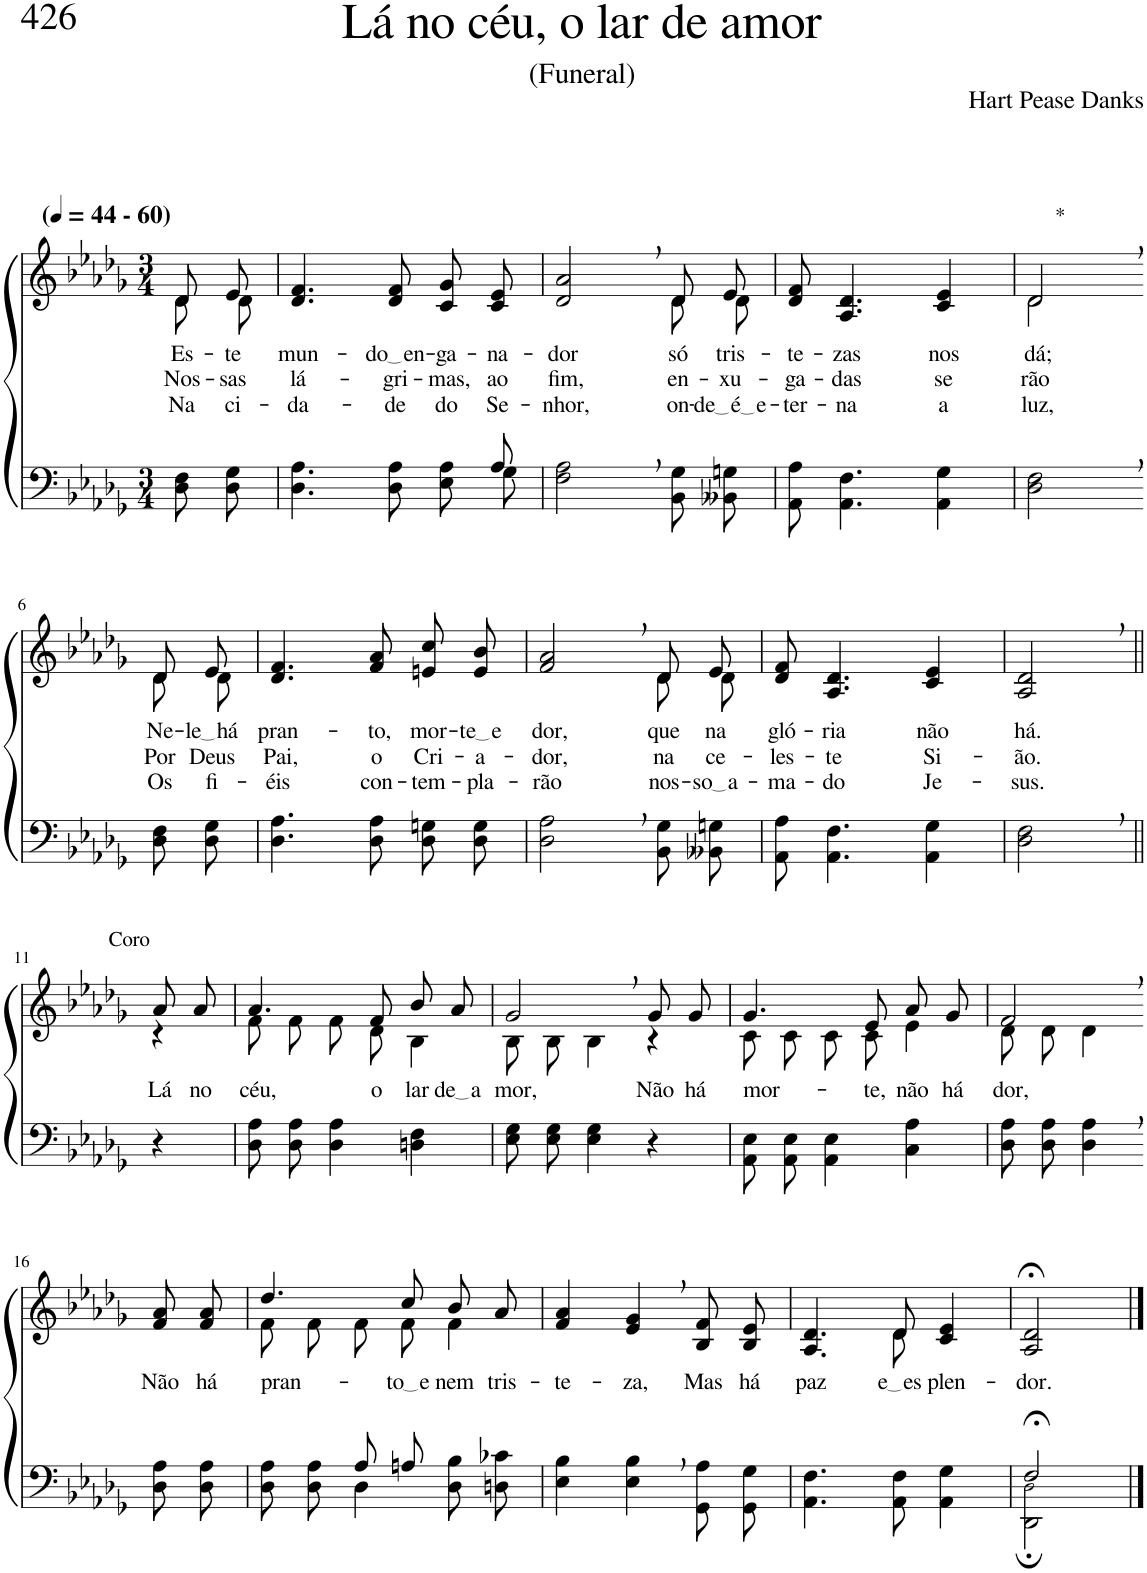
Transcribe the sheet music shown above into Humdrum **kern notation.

**kern	**kern	**text	**text	**text
*part2	*part1	*part1	*part1	*part1
*staff2	*staff1	*staff1	*staff1	*staff1
*I"Parte III e IV	*I"Parte I e II	*	*	*
*clefF4	*clefG2	*	*	*
*Trd-1c-2	*Trd-1c-2	*	*	*
*k[b-e-a-d-g-]	*k[b-e-a-d-g-]	*	*	*
*M3/4	*M3/4	*	*	*
*MM44	*MM44	*	*	*
=1	=1	=1	=1	=1
*	*^	*	*	*
!	!LO:TX:a:B:t=(	!	!	!	!
!	!LO:TX:a:B:t=- 60)	!	!	!	!
!	!	!	!LO:LY:b	!LO:LY:b	!LO:LY:b
8D-\ 8F\L	8d-/L	8d-\L	Es-	Nos-	Na
!	!	!	!LO:LY:b	!LO:LY:b	!LO:LY:b
8D-\ 8G-\J	8e-/J	8d-\J	-te	-sas	ci-
=2	=2	=2	=2	=2	=2
*^	*	*	*	*	*
!	!	!	!	!LO:LY:b	!LO:LY:b	!LO:LY:b
*	*	*v	*v	*	*	*
2ryy	4.D-\ 4.A-\	4.d-/ 4.f/	mun-	lá-	-da-
!	!	!	!LO:LY:b	!LO:LY:b	!LO:LY:b
.	8D-\ 8A-\	8d-/ 8f/	do en	-gri-	-de
!	!	!	!LO:LY:b	!LO:LY:b	!LO:LY:b
8ryy	8E-\ 8A-\L	8c/ 8g-/L	-ga-	-mas,	do
!	!	!	!LO:LY:b	!LO:LY:b	!LO:LY:b
8A-/	8G-\J	8c/ 8e-/J	-na-	ao	Se-
=3	=3	=3	=3	=3	=3
!	!	!	!LO:LY:b	!LO:LY:b	!LO:LY:b
*v	*v	*^	*	*	*
2F\, 2A-\,	2d-/, 2a-/,	2ryy	-dor	fim,	-nhor,
!	!	!	!LO:LY:b	!LO:LY:b	!LO:LY:b
8BB-\ 8G-\L	8d-/L	8d-\L	só	en-	on-
!	!	!	!LO:LY:b	!LO:LY:b	!LO:LY:b
8BB--X\ 8Gn\J	8e-/J	8d-\J	tris-	-xu-	de é e
=4	=4	=4	=4	=4	=4
!	!	!	!LO:LY:b	!LO:LY:b	!LO:LY:b
*	*v	*v	*	*	*
8AA-\ 8A-\	8d-/ 8f/	-te-	-ga-	-ter-
!	!	!LO:LY:b	!LO:LY:b	!LO:LY:b
4.AA-\ 4.F\	4.A-/ 4.d-/	-zas	-das	-na
!	!	!LO:LY:b	!LO:LY:b	!LO:LY:b
4AA-\ 4G-\	4c/ 4e-/	nos	se-	a
=5	=5	=5	=5	=5
!	!LO:TX:a:t=*	!	!	!
!	!	!LO:LY:b	!	!
*	*^	*	*	*
!	!	!	!	!LO:LY:b	!LO:LY:b
2D-\, 2F\,	2d-,/	2d-\	.	-rão	luz,
!!LO:LB:g=z	!!
=6-	=6-	=6-	=6-	=6-	=6-
!	!	!	!LO:LY:b	!LO:LY:b	!LO:LY:b
8D-\ 8F\L	8d-/L	8d-\L	Ne-	Por	Os
!	!	!	!LO:LY:b	!LO:LY:b	!LO:LY:b
8D-\ 8G-\J	8e-/J	8d-\J	le há	Deus	fi-
=7	=7	=7	=7	=7	=7
!	!	!	!LO:LY:b	!LO:LY:b	!LO:LY:b
*	*v	*v	*	*	*
4.D-\ 4.A-\	4.d-/ 4.f/	pran-	Pai,	-éis
!	!	!LO:LY:b	!LO:LY:b	!LO:LY:b
8D-\ 8A-\	8f/ 8a-/	-to,	o	con-
!	!	!LO:LY:b	!LO:LY:b	!LO:LY:b
8D-\ 8Gn\L	8en/ 8cc/L	mor-	Cri-	-tem-
!	!	!LO:LY:b	!LO:LY:b	!LO:LY:b
8D-\ 8G\J	8e/ 8b-/J	te e	-a-	-pla-
=8	=8	=8	=8	=8
!	!	!LO:LY:b	!LO:LY:b	!LO:LY:b
*	*^	*	*	*
2D-\, 2A-\,	2f/, 2a-/,	2ryy	dor,	-dor,	-rão
!	!	!	!LO:LY:b	!LO:LY:b	!LO:LY:b
8BB-\ 8G-\L	8d-/L	8d-\L	que	na	nos-
!	!	!	!LO:LY:b	!LO:LY:b	!LO:LY:b
8BB--X\ 8Gn\J	8e-/J	8d-\J	na	ce-	so a
=9	=9	=9	=9	=9	=9
!	!	!	!LO:LY:b	!LO:LY:b	!LO:LY:b
*	*v	*v	*	*	*
8AA-\ 8A-\	8d-/ 8f/	gló-	-les-	-ma-
!	!	!LO:LY:b	!LO:LY:b	!LO:LY:b
4.AA-\ 4.F\	4.A-/ 4.d-/	-ria	-te	-do
!	!	!LO:LY:b	!LO:LY:b	!LO:LY:b
4AA-\ 4G-\	4c/ 4e-/	não	Si-	Je-
=10	=10	=10	=10	=10
!	!	!LO:LY:b	!LO:LY:b	!LO:LY:b
2D-\, 2F\,	2A-/, 2d-/,	há.	-ão.	-sus.
!!LO:LB:g=z
=11||	=11||	=11||	=11||	=11||
!	!LO:TX:a:t=Coro	!	!	!
!	!	!LO:LY:b	!	!
*	*^	*	*	*
4r	8a-/L	4r	Lá	.	.
!	!	!	!LO:LY:b	!	!
.	8a-/J	.	no	.	.
=12	=12	=12	=12	=12	=12
!	!	!	!LO:LY:b	!	!
8D-\ 8A-\L	4.a-/	8f\L	céu,	.	.
8D-\ 8A-\J	.	8f\J	.	.	.
4D-\ 4A-\	.	8f\L	.	.	.
!	!	!	!LO:LY:b	!	!
.	8f/	8d-\J	o	.	.
!	!	!	!LO:LY:b	!	!
4Dn\ 4F\	8b-/L	4B-\	lar	.	.
!	!	!	!LO:LY:b	!	!
.	8a-/J	.	de a	.	.
=13	=13	=13	=13	=13	=13
!	!	!	!LO:LY:b	!	!
8E-\ 8G-\L	2g-,/	8B-\L	-mor,	.	.
8E-\ 8G-\J	.	8B-\J	.	.	.
4E-\ 4G-\	.	4B-\	.	.	.
!	!	!	!LO:LY:b	!	!
4r	8g-/L	4r	Não	.	.
!	!	!	!LO:LY:b	!	!
.	8g-/J	.	há	.	.
=14	=14	=14	=14	=14	=14
!	!	!	!LO:LY:b	!	!
8AA-/ 8E-/L	4.g-/	8c\L	mor-	.	.
8AA-/ 8E-/J	.	8c\J	.	.	.
4AA-\ 4E-\	.	8c\L	.	.	.
!	!	!	!LO:LY:b	!	!
.	8e-/	8c\J	te,	.	.
!	!	!	!LO:LY:b	!	!
4C\ 4A-\	8a-/L	4e-\	-não	.	.
!	!	!	!LO:LY:b	!	!
.	8g-/J	.	há	.	.
=15	=15	=15	=15	=15	=15
!	!	!	!LO:LY:b	!	!
8D-\ 8A-\L	2f,/	8d-\L	dor,	.	.
8D-\ 8A-\J	.	8d-\J	.	.	.
4D-\, 4A-\,	.	4d-\	.	.	.
!!LO:LB:g=z
=16-	=16-	=16-	=16-	=16-	=16-
!	!	!	!LO:LY:b	!	!
*	*v	*v	*	*	*
8D-\ 8A-\L	8f/ 8a-/L	Não	.	.
!	!	!LO:LY:b	!	!
8D-\ 8A-\J	8f/ 8a-/J	há	.	.
=17	=17	=17	=17	=17
*^	*^	*	*	*
!	!	!	!	!LO:LY:b	!	!
4ryy	8D-\ 8A-\L	4.dd-/	8f\L	pran-	.	.
.	8D-\ 8A-\J	.	8f\J	.	.	.
8A-/L	4D-\	.	8f\L	.	.	.
!	!	!	!	!LO:LY:b	!	!
8An/J	.	8cc/	8f\J	to e	.	.
!	!	!	!	!LO:LY:b	!	!
4ryy	8D-\ 8B-\L	8b-/L	4f\	nem	.	.
!	!	!	!	!LO:LY:b	!	!
.	8Dn\ 8c-X\J	8a-/J	.	tris-	.	.
*	*	*v	*v	*	*	*
=18	=18	=18	=18	=18	=18
!	!	!	!LO:LY:b	!	!
*v	*v	*	*	*	*
4E-\ 4B-\	4f/ 4a-/	-te-	.	.
!	!	!LO:LY:b	!	!
4E-\, 4B-\,	4e-/, 4g-/,	-za,	.	.
!	!	!LO:LY:b	!	!
8GG-/ 8A-/L	8B-/ 8f/L	Mas	.	.
!	!	!LO:LY:b	!	!
8GG-/ 8G-/J	8B-/ 8e-/J	há	.	.
=19	=19	=19	=19	=19
*	*^	*	*	*
!	!	!	!LO:LY:b	!	!
4.AA-\ 4.F\	4.ryy	4.A-/ 4.d-/	paz	.	.
!	!	!	!LO:LY:b	!	!
8AA-\ 8F\	8d-\	8d-/	e es	.	.
!	!	!	!LO:LY:b	!	!
4AA-\ 4G-\	4ryy	4c/ 4e-/	-plen-	.	.
=20	=20	=20	=20	=20	=20
*^	*	*	*	*	*
!	!	!	!	!LO:LY:b	!	!
*	*	*v	*v	*	*	*
2F;</	2DD-\; 2D-!\;	2A-/;< 2d-/;<	-dor.	.	.
*v	*v	*	*	*	*
==	==	==	==	==
*-	*-	*-	*-	*-
